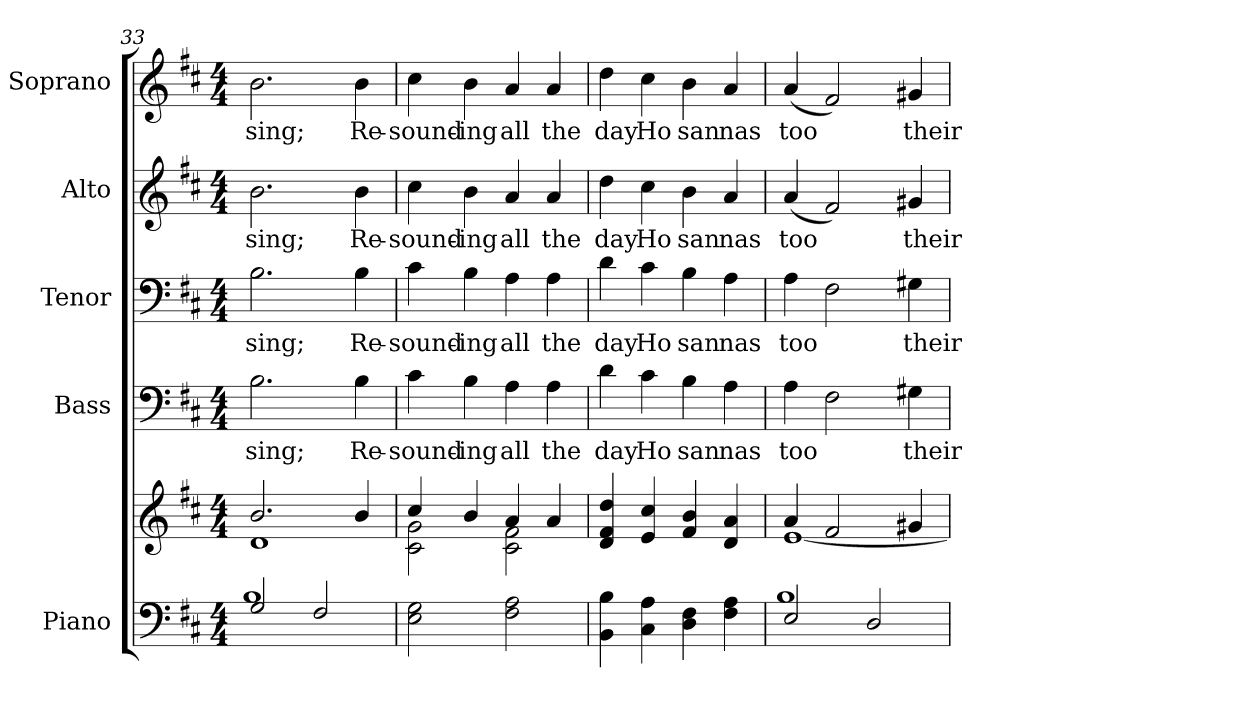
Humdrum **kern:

**kern	**kern	**kern	**text	**kern	**text	**kern	**text	**kern	**text
*part5	*part5	*part4	*part4	*part3	*part3	*part2	*part2	*part1	*part1
*staff6	*staff5	*staff4	*staff4	*staff3	*staff3	*staff2	*staff2	*staff1	*staff1
*I"Piano	*	*I"Bass	*	*I"Tenor	*	*I"Alto	*	*I"Soprano	*
*I'Pno.	*	*I'B.	*	*I'T.	*	*I'A.	*	*I'S.	*
*clefF4	*clefG2	*clefF4	*	*clefF4	*	*clefG2	*	*clefG2	*
*k[f#c#]	*k[f#c#]	*k[f#c#]	*	*k[f#c#]	*	*k[f#c#]	*	*k[f#c#]	*
*D:	*D:	*D:	*	*D:	*	*D:	*	*D:	*
*M4/4	*M4/4	*M4/4	*	*M4/4	*	*M4/4	*	*M4/4	*
=33	=33	=33	=33	=33	=33	=33	=33	=33	=33
*^	*^	*	*	*	*	*	*	*	*
!	!	!	!	!	!LO:LY:b:color=#000000	!	!	!	!	!	!
!	!	!	!	!	!	!	!LO:LY:b:color=#000000	!	!	!	!
!	!	!	!	!	!	!	!	!	!LO:LY:b:color=#000000	!	!
!	!	!	!	!	!	!	!	!	!	!	!LO:LY:b:color=#000000
2Gi/	1Bi	2.bi/	1di	2.Bi\	sing;	2.Bi\	sing;	2.bi\	sing;	2.bi\	sing;
2F#i/	.	.	.	.	.	.	.	.	.	.	.
!	!	!	!	!	!LO:LY:b:color=#000000	!	!	!	!	!	!
!	!	!	!	!	!	!	!LO:LY:b:color=#000000	!	!	!	!
!	!	!	!	!	!	!	!	!	!LO:LY:b:color=#000000	!	!
!	!	!	!	!	!	!	!	!	!	!	!LO:LY:b:color=#000000
.	.	4bi/	.	4Bi\	Re-	4Bi\	Re-	4bi\	Re-	4bi\	Re-
*v	*v	*	*	*	*	*	*	*	*	*	*
!!LO:PB:g=z
=34	=34	=34	=34	=34	=34	=34	=34	=34	=34	=34
!	!	!	!	!LO:LY:b:color=#000000	!	!	!	!	!	!
!	!	!	!	!	!	!LO:LY:b:color=#000000	!	!	!	!
!	!	!	!	!	!	!	!	!LO:LY:b:color=#000000	!	!
!	!	!	!	!	!	!	!	!	!	!LO:LY:b:color=#000000
2Ei\ 2Gi	4cc#i/	2c#i\ 2gi	4c#i\	-sound-	4c#i\	-sound-	4cc#i\	-sound-	4cc#i\	-sound-
!	!	!	!	!LO:LY:b:color=#000000	!	!	!	!	!	!
!	!	!	!	!	!	!LO:LY:b:color=#000000	!	!	!	!
!	!	!	!	!	!	!	!	!LO:LY:b:color=#000000	!	!
!	!	!	!	!	!	!	!	!	!	!LO:LY:b:color=#000000
.	4bi/	.	4Bi\	-ing	4Bi\	-ing	4bi\	-ing	4bi\	-ing
!	!	!	!	!LO:LY:b:color=#000000	!	!	!	!	!	!
!	!	!	!	!	!	!LO:LY:b:color=#000000	!	!	!	!
!	!	!	!	!	!	!	!	!LO:LY:b:color=#000000	!	!
!	!	!	!	!	!	!	!	!	!	!LO:LY:b:color=#000000
2F#i\ 2Ai	4ai/	2c#i\ 2f#i	4Ai\	all	4Ai\	all	4ai/	all	4ai/	all
!	!	!	!	!LO:LY:b:color=#000000	!	!	!	!	!	!
!	!	!	!	!	!	!LO:LY:b:color=#000000	!	!	!	!
!	!	!	!	!	!	!	!	!LO:LY:b:color=#000000	!	!
!	!	!	!	!	!	!	!	!	!	!LO:LY:b:color=#000000
.	4ai/	.	4Ai\	the	4Ai\	the	4ai/	the	4ai/	the
*	*v	*v	*	*	*	*	*	*	*	*
=35	=35	=35	=35	=35	=35	=35	=35	=35	=35
!	!	!	!LO:LY:b:color=#000000	!	!	!	!	!	!
!	!	!	!	!	!LO:LY:b:color=#000000	!	!	!	!
!	!	!	!	!	!	!	!LO:LY:b:color=#000000	!	!
!	!	!	!	!	!	!	!	!	!LO:LY:b:color=#000000
4BBi\ 4Bi	4di/ 4f#i 4ddi	4di\	day	4di\	day	4ddi\	day	4ddi\	day
!	!	!	!LO:LY:b:color=#000000	!	!	!	!	!	!
!	!	!	!	!	!LO:LY:b:color=#000000	!	!	!	!
!	!	!	!	!	!	!	!LO:LY:b:color=#000000	!	!
!	!	!	!	!	!	!	!	!	!LO:LY:b:color=#000000
4C#i\ 4Ai	4ei/ 4cc#i	4c#i\	Ho	4c#i\	Ho	4cc#i\	Ho	4cc#i\	Ho
!	!	!	!LO:LY:b:color=#000000	!	!	!	!	!	!
!	!	!	!	!	!LO:LY:b:color=#000000	!	!	!	!
!	!	!	!	!	!	!	!LO:LY:b:color=#000000	!	!
!	!	!	!	!	!	!	!	!	!LO:LY:b:color=#000000
4Di\ 4F#i	4f#i/ 4bi	4Bi\	san	4Bi\	san	4bi\	san	4bi\	san
!	!	!	!LO:LY:b:color=#000000	!	!	!	!	!	!
!	!	!	!	!	!LO:LY:b:color=#000000	!	!	!	!
!	!	!	!	!	!	!	!LO:LY:b:color=#000000	!	!
!	!	!	!	!	!	!	!	!	!LO:LY:b:color=#000000
4F#i\ 4Ai	4di/ 4ai	4Ai\	nas	4Ai\	nas	4ai/	nas	4ai/	nas
=36	=36	=36	=36	=36	=36	=36	=36	=36	=36
*^	*^	*	*	*	*	*	*	*	*
!	!	!	!	!	!LO:LY:b:color=#000000	!	!	!	!	!	!
!	!	!	!	!	!	!	!LO:LY:b:color=#000000	!	!	!	!
!	!	!	!	!	!	!	!	!	!LO:LY:b:color=#000000	!	!
!	!	!	!	!	!	!	!	!	!	!	!LO:LY:b:color=#000000
2Ei/	1Bi	4ai/	[<1ei	4Ai\	too	4Ai\	too	(4ai/	too	(4ai/	too
.	.	2f#i/	.	(2F#i\	.	(2F#i\	.	2f#i/)	.	2f#i/)	.
2Di/	.	.	.	.	.	.	.	.	.	.	.
!	!	!	!	!	!LO:LY:b:color=#000000	!	!	!	!	!	!
!	!	!	!	!	!	!	!LO:LY:b:color=#000000	!	!	!	!
!	!	!	!	!	!	!	!	!	!LO:LY:b:color=#000000	!	!
!	!	!	!	!	!	!	!	!	!	!	!LO:LY:b:color=#000000
.	.	4g#Xi/	.	4G#Xi\	their	4G#Xi\	their	4g#Xi/	their	4g#Xi/	their
*v	*v	*	*	*	*	*	*	*	*	*	*
*	*v	*v	*	*	*	*	*	*	*	*
=	=	=	=	=	=	=	=	=	=
*-	*-	*-	*-	*-	*-	*-	*-	*-	*-
